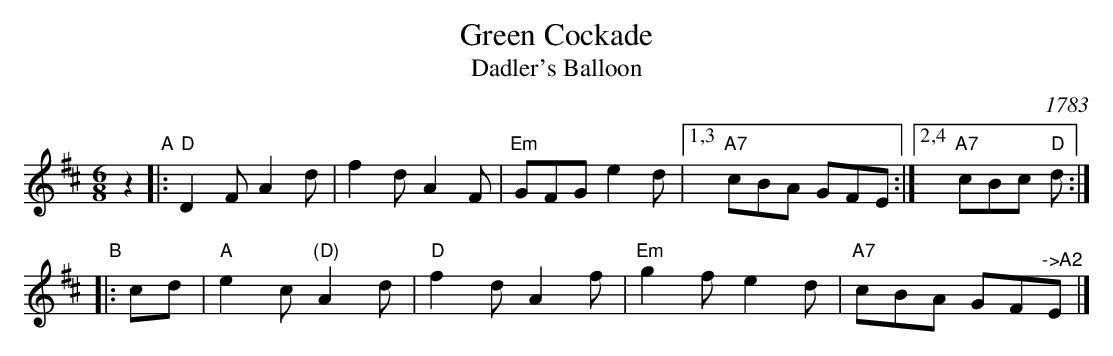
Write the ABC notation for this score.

X:1
T: Green Cockade
T: Dadler's Balloon
O: 1783
M: 6/8
L: 1/8
K: D
z2 "A"|: "D"D2F A2d | f2d A2F | "Em"GFG e2d |[1,3 "A7"cBA  GFE :|[2,4 "A7"cBc "D"d :|
"B"|: cd |  "A"e2c "(D)"A2d | "D"f2d A2f | "Em"g2f e2d | "A7"cBA GF"^->A2"E |]
